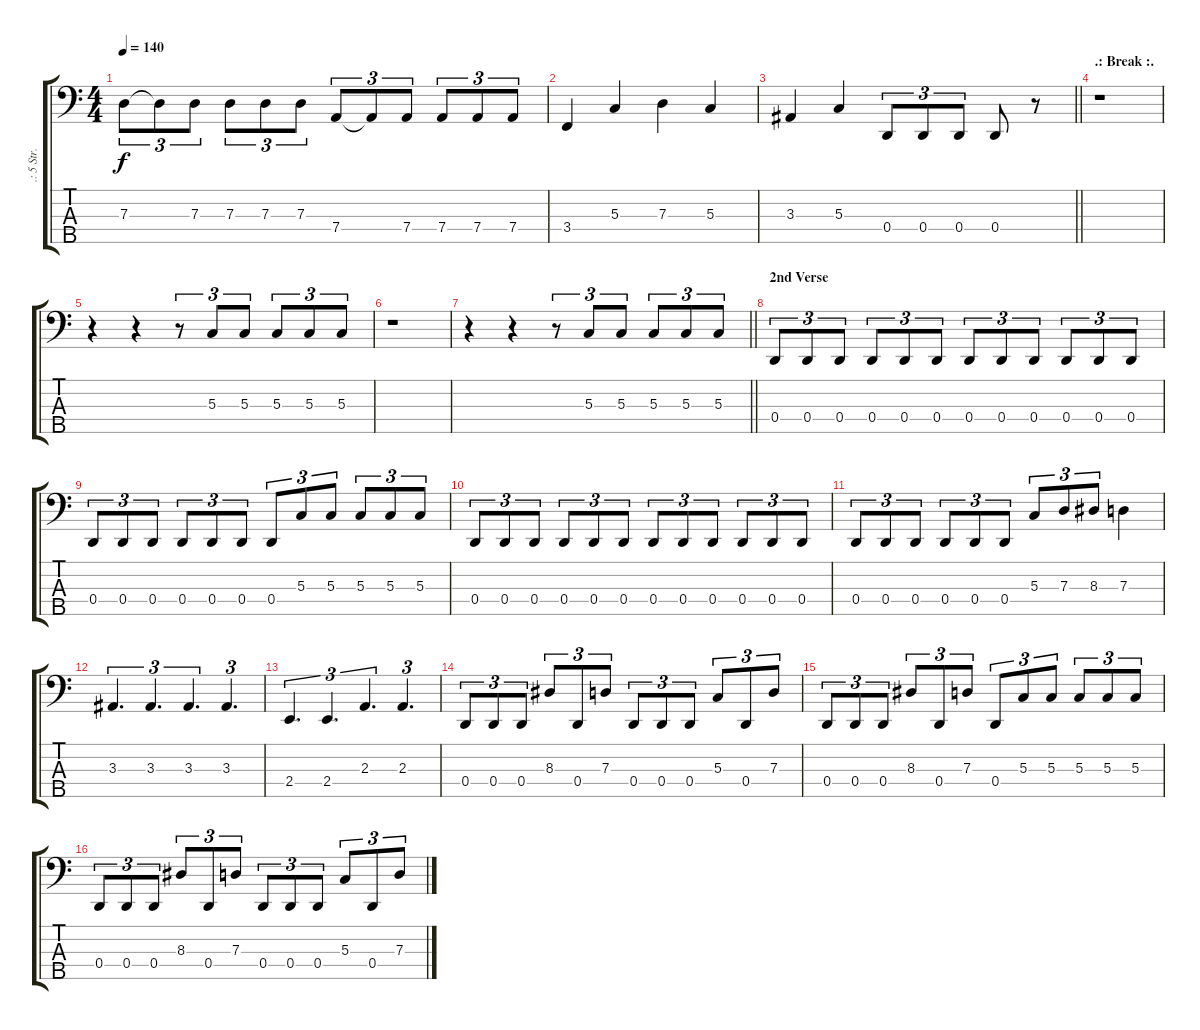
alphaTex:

\track (".: 5 Str. Bass :." ".: 5 Str. ") {instrument electricbasspick}
\staff {score tabs}
\tuning (F2 C2 G1 D1 A0) {hide}
\ts (4 4)
\tempo 140
\clef f4
\ks c
7.3.8{tu (3 2) dy f} 7.3{t}.8{tu (3 2)} 7.3.8{tu (3 2)} 7.3.8{tu (3 2)} 7.3.8{tu (3 2)} 7.3.8{tu (3 2)} 7.4.8{tu (3 2)} 7.4{t}.8{tu (3 2)} 7.4.8{tu (3 2)} 7.4.8{tu (3 2)} 7.4.8{tu (3 2)} 7.4.8{tu (3 2)} |
3.4.4 5.3.4 7.3.4 5.3.4 |
\barLineRight lightlight
3.3.4 5.3.4 0.4.8{tu (3 2)} 0.4.8{tu (3 2)} 0.4.8{tu (3 2)} 0.4.8 r.8 |
\section ("" ".: Break :.")
r.1 |
r.4 r.4 r.8{tu (3 2)} 5.3.8{tu (3 2)} 5.3.8{tu (3 2)} 5.3.8{tu (3 2)} 5.3.8{tu (3 2)} 5.3.8{tu (3 2)} |
r.1 |
\barLineRight lightlight
r.4 r.4 r.8{tu (3 2)} 5.3.8{tu (3 2)} 5.3.8{tu (3 2)} 5.3.8{tu (3 2)} 5.3.8{tu (3 2)} 5.3.8{tu (3 2)} |
\section ("" "2nd Verse")
0.4.8{tu (3 2)} 0.4.8{tu (3 2)} 0.4.8{tu (3 2)} 0.4.8{tu (3 2)} 0.4.8{tu (3 2)} 0.4.8{tu (3 2)} 0.4.8{tu (3 2)} 0.4.8{tu (3 2)} 0.4.8{tu (3 2)} 0.4.8{tu (3 2)} 0.4.8{tu (3 2)} 0.4.8{tu (3 2)} |
0.4.8{tu (3 2)} 0.4.8{tu (3 2)} 0.4.8{tu (3 2)} 0.4.8{tu (3 2)} 0.4.8{tu (3 2)} 0.4.8{tu (3 2)} 0.4.8{tu (3 2)} 5.3.8{tu (3 2)} 5.3.8{tu (3 2)} 5.3.8{tu (3 2)} 5.3.8{tu (3 2)} 5.3.8{tu (3 2)} |
0.4.8{tu (3 2)} 0.4.8{tu (3 2)} 0.4.8{tu (3 2)} 0.4.8{tu (3 2)} 0.4.8{tu (3 2)} 0.4.8{tu (3 2)} 0.4.8{tu (3 2)} 0.4.8{tu (3 2)} 0.4.8{tu (3 2)} 0.4.8{tu (3 2)} 0.4.8{tu (3 2)} 0.4.8{tu (3 2)} |
0.4.8{tu (3 2)} 0.4.8{tu (3 2)} 0.4.8{tu (3 2)} 0.4.8{tu (3 2)} 0.4.8{tu (3 2)} 0.4.8{tu (3 2)} 5.3.8{tu (3 2)} 7.3.8{tu (3 2)} 8.3.8{tu (3 2)} 7.3.4 |
3.3.4{d tu (3 2)} 3.3.4{d tu (3 2)} 3.3.4{d tu (3 2)} 3.3.4{d tu (3 2)} |
2.4.4{d tu (3 2)} 2.4.4{d tu (3 2)} 2.3.4{d tu (3 2)} 2.3.4{d tu (3 2)} |
0.4.8{tu (3 2)} 0.4.8{tu (3 2)} 0.4.8{tu (3 2)} 8.3.8{tu (3 2)} 0.4.8{tu (3 2)} 7.3.8{tu (3 2)} 0.4.8{tu (3 2)} 0.4.8{tu (3 2)} 0.4.8{tu (3 2)} 5.3.8{tu (3 2)} 0.4.8{tu (3 2)} 7.3.8{tu (3 2)} |
0.4.8{tu (3 2)} 0.4.8{tu (3 2)} 0.4.8{tu (3 2)} 8.3.8{tu (3 2)} 0.4.8{tu (3 2)} 7.3.8{tu (3 2)} 0.4.8{tu (3 2)} 5.3.8{tu (3 2)} 5.3.8{tu (3 2)} 5.3.8{tu (3 2)} 5.3.8{tu (3 2)} 5.3.8{tu (3 2)} |
0.4.8{tu (3 2)} 0.4.8{tu (3 2)} 0.4.8{tu (3 2)} 8.3.8{tu (3 2)} 0.4.8{tu (3 2)} 7.3.8{tu (3 2)} 0.4.8{tu (3 2)} 0.4.8{tu (3 2)} 0.4.8{tu (3 2)} 5.3.8{tu (3 2)} 0.4.8{tu (3 2)} 7.3.8{tu (3 2)}
